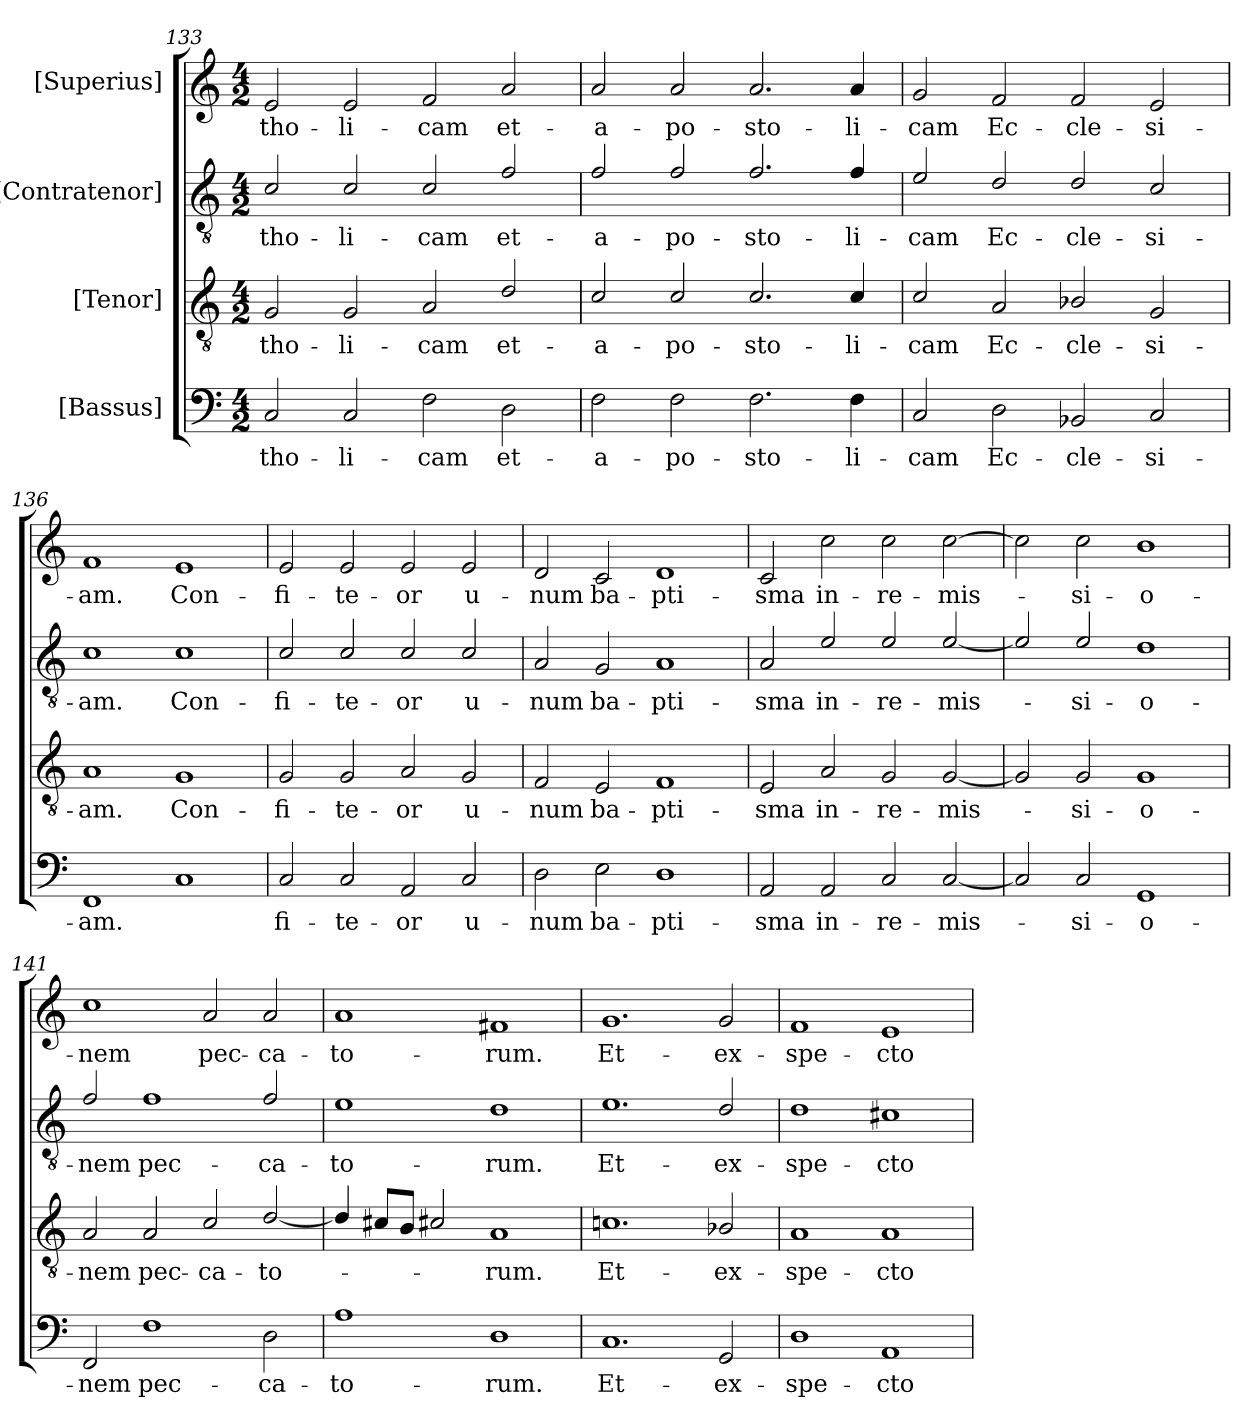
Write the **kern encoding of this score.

**kern	**text	**kern	**text	**kern	**text	**kern	**text
*part4	*part4	*part3	*part3	*part2	*part2	*part1	*part1
*staff4	*staff4	*staff3	*staff3	*staff2	*staff2	*staff1	*staff1
*I"[Bassus]	*	*I"[Tenor]	*	*I"[Contratenor]	*	*I"[Superius]	*
*clefF4	*	*clefGv2	*	*clefGv2	*	*clefG2	*
*k[]	*	*k[]	*	*k[]	*	*k[]	*
*M4/2	*	*M4/2	*	*M4/2	*	*M4/2	*
=133	=133	=133	=133	=133	=133	=133	=133
2C/	-tho-	2G/	-tho-	2c/	-tho-	2e/	-tho-
2C/	-li-	2G/	-li-	2c/	-li-	2e/	-li-
2F\	-cam	2A/	-cam	2c/	-cam	2f/	-cam
2D\	et-	2d/	et-	2f/	et-	2a/	et-
=134	=134	=134	=134	=134	=134	=134	=134
2F\	a-	2c/	a-	2f/	a-	2a/	a-
2F\	-po-	2c/	-po-	2f/	-po-	2a/	-po-
2.F\	-sto-	2.c/	-sto-	2.f/	-sto-	2.a/	-sto-
4F\	-li-	4c/	-li-	4f/	-li-	4a/	-li-
=135	=135	=135	=135	=135	=135	=135	=135
2C/	-cam	2c/	-cam	2e/	-cam	2g/	-cam
2D\	Ec-	2A/	Ec-	2d/	Ec-	2f/	Ec-
2BB-X/	-cle-	2B-X/	-cle-	2d/	-cle-	2f/	-cle-
2C/	-si-	2G/	-si-	2c/	-si-	2e/	-si-
=136	=136	=136	=136	=136	=136	=136	=136
1FF/	-am.	1A/	-am.	1c\	-am.	1f/	-am.
1C/	.	1G/	Con-	1c\	Con-	1e/	Con-
=137	=137	=137	=137	=137	=137	=137	=137
2C/	fi-	2G/	-fi-	2c/	-fi-	2e/	-fi-
2C/	-te-	2G/	-te-	2c/	-te-	2e/	-te-
2AA/	-or	2A/	-or	2c/	-or	2e/	-or
2C/	u-	2G/	u-	2c/	u-	2e/	u-
=138	=138	=138	=138	=138	=138	=138	=138
2D\	-num	2F/	-num	2A/	-num	2d/	-num
2E\	ba-	2E/	ba-	2G/	ba-	2c/	ba-
1D\	-pti-	1F/	-pti-	1A/	-pti-	1d/	-pti-
=139	=139	=139	=139	=139	=139	=139	=139
2AA/	-sma	2E/	-sma	2A/	-sma	2c/	-sma
2AA/	in-	2A/	in-	2e/	in-	2cc\	in-
2C/	re-	2G/	re-	2e/	re-	2cc\	re-
[2C/	-mis-	[2G/	-mis­-	[2e/	-mis­-	[2cc\	-mis-
=140	=140	=140	=140	=140	=140	=140	=140
2C/]	.	2G/]	.	2e/]	.	2cc\]	.
2C/	-si-	2G/	-si-	2e/	-si-	2cc\	-si-
1GG/	-o-	1G/	-o-	1d\	-o-	1b\	-o-
=141	=141	=141	=141	=141	=141	=141	=141
2FF/	-nem	2A/	-nem	2f/	-nem	1cc\	-nem
1F\	pec-	2A/	pec-	1f\	pec-	.	.
.	.	2c/	-ca-	.	.	2a/	pec-
2D\	-ca-	[2d/	-to-	2f/	-ca-	2a/	-ca-
=142	=142	=142	=142	=142	=142	=142	=142
1A\	-to-	4d/]	.	1e\	-to-	1a/	-to-
.	.	8c#X/L	.	.	.	.	.
.	.	8B/J	.	.	.	.	.
.	.	2c#X/	.	.	.	.	.
1D\	-rum.	1A/	-rum.	1d\	-rum.	1f#X/	-rum.
=143	=143	=143	=143	=143	=143	=143	=143
1.C/	Et-	1.cn\	Et-	1.e\	Et-	1.g/	Et-
2GG/	ex-	2B-X/	ex-	2d/	ex-	2g/	ex-
=144	=144	=144	=144	=144	=144	=144	=144
1D\	-spe-	1A/	-spe-	1d\	-spe-	1f/	-spe-
1AA/	-cto	1A/	-cto	1c#X\	-cto	1e/	-cto
=	=	=	=	=	=	=	=
*-	*-	*-	*-	*-	*-	*-	*-
